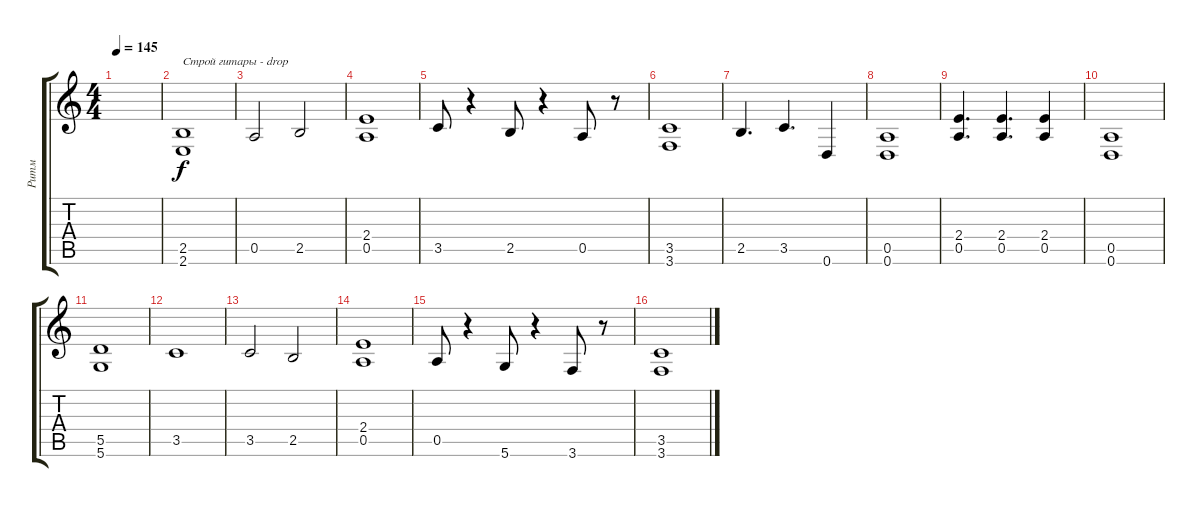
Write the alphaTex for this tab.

\track ("Ритм" "Ритм") {instrument distortionguitar}
\staff {score tabs}
\tuning (E4 B3 G3 D3 A2 D2) {hide}
\ts (4 4)
\tempo 145
\clef g2
\ks c
|
(2.5 2.6).1{txt "Строй гитары - drop"} |
0.5.2 2.5.2 |
(2.4 0.5).1 |
3.5.8 r.4 2.5.8 r.4 0.5.8 r.8 |
(3.5 3.6).1 |
2.5.4{d} 3.5.4{d} 0.6.4 |
(0.5 0.6).1 |
(2.4 0.5).4{d} (2.4 0.5).4{d} (2.4 0.5).4 |
(0.5 0.6).1 |
(5.5 5.6).1 |
3.5.1 |
3.5.2 2.5.2 |
(2.4 0.5).1 |
0.5.8 r.4 5.6.8 r.4 3.6.8 r.8 |
(3.5 3.6).1
